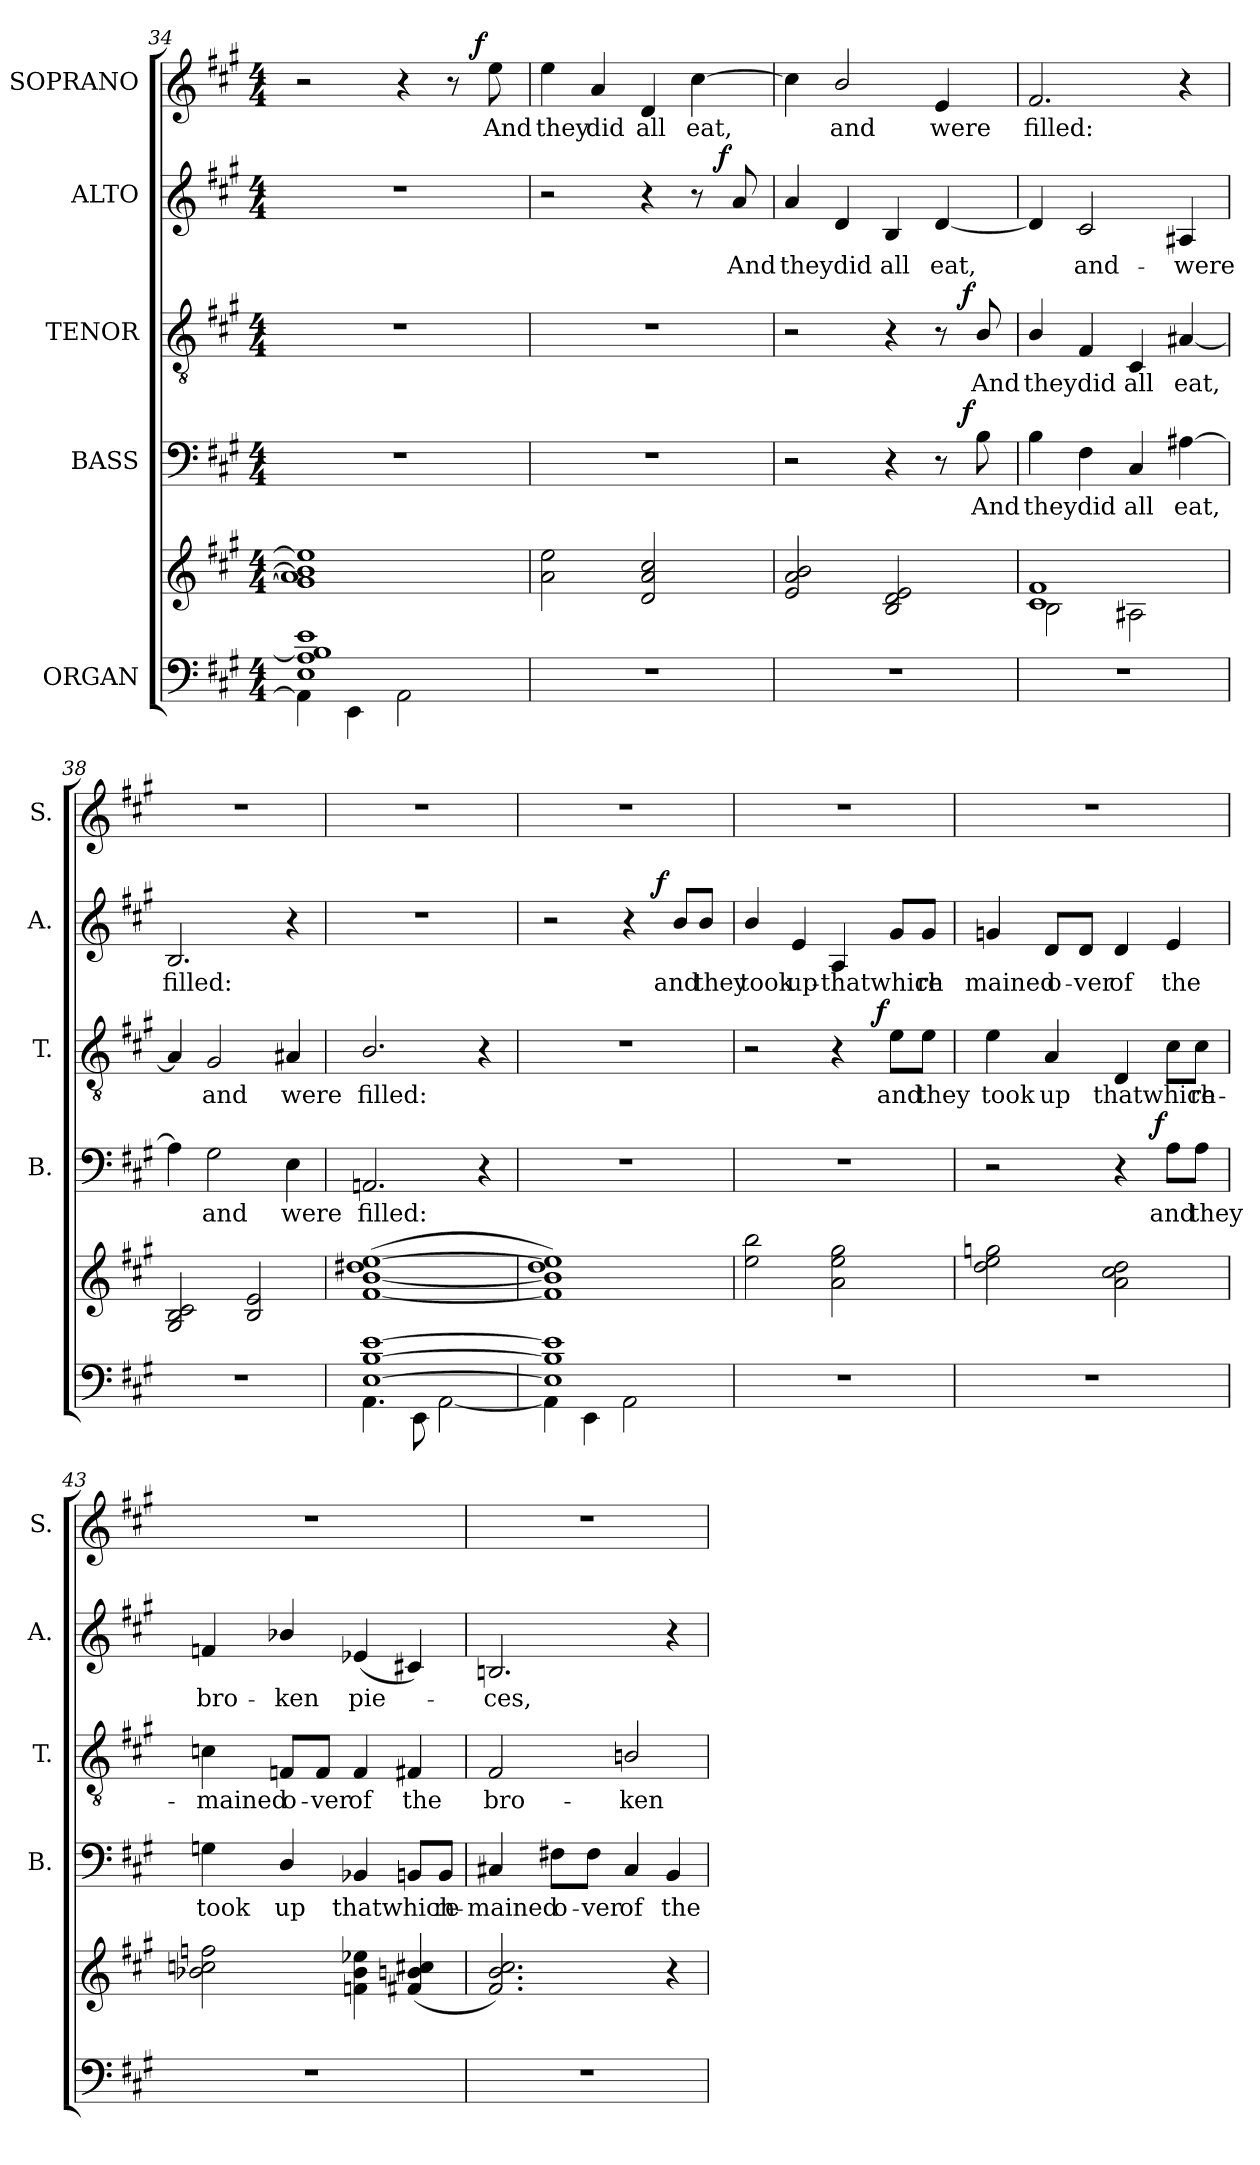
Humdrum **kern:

**kern	**kern	**kern	**text	**dynam	**kern	**text	**dynam	**kern	**text	**dynam	**kern	**text	**dynam
*part5	*part5	*part4	*part4	*part4	*part3	*part3	*part3	*part2	*part2	*part2	*part1	*part1	*part1
*staff6	*staff5	*staff4	*staff4	*staff4	*staff3	*staff3	*staff3	*staff2	*staff2	*staff2	*staff1	*staff1	*staff1
*I"ORGAN	*	*I"BASS	*	*	*I"TENOR	*	*	*I"ALTO	*	*	*I"SOPRANO	*	*
*	*	*I'B.	*	*	*I'T.	*	*	*I'A.	*	*	*I'S.	*	*
*clefF4	*clefG2	*clefF4	*	*	*clefGv2	*	*	*clefG2	*	*	*clefG2	*	*
*k[f#c#g#]	*k[f#c#g#]	*k[f#c#g#]	*	*	*k[f#c#g#]	*	*	*k[f#c#g#]	*	*	*k[f#c#g#]	*	*
*A:	*A:	*A:	*	*	*A:	*	*	*A:	*	*	*A:	*	*
*M4/4	*M4/4	*M4/4	*	*	*M4/4	*	*	*M4/4	*	*	*M4/4	*	*
=34	=34	=34	=34	=34	=34	=34	=34	=34	=34	=34	=34	=34	=34
*^	*	*	*	*	*	*	*	*	*	*	*^	*	*
1E 1A 1B] 1e	4AA\]	1g#] 1a 1b] 1ee]	1r	.	.	1r	.	.	1r	.	.	2r	2ryy	.	.
.	4EE\	.	.	.	.	.	.	.	.	.	.	.	.	.	.
.	2AA\	.	.	.	.	.	.	.	.	.	.	4r	4ryy	.	.
.	.	.	.	.	.	.	.	.	.	.	.	8r	16.ryy	.	.
!	!	!	!	!	!	!	!	!	!	!	!	!	!	!	!LO:DY:a
.	.	.	.	.	.	.	.	.	.	.	.	.	8ryy	.	f
!	!	!	!	!	!	!	!	!	!	!	!	!	!	!LO:LY:b	!
.	.	.	.	.	.	.	.	.	.	.	.	8ee\	.	And	.
.	.	.	.	.	.	.	.	.	.	.	.	.	32ryy	.	.
=35	=35	=35	=35	=35	=35	=35	=35	=35	=35	=35	=35	=35	=35	=35	=35
!	!	!	!	!	!	!	!	!	!	!	!	!	!	!LO:LY:b	!
*v	*v	*	*	*	*	*	*	*	*^	*	*	*v	*v	*	*
1r	2a\ 2ee\	1r	.	.	1r	.	.	2r	2ryy	.	.	4ee\	they	.
!	!	!	!	!	!	!	!	!	!	!	!	!	!LO:LY:b	!
.	.	.	.	.	.	.	.	.	.	.	.	4a/	did	.
!	!	!	!	!	!	!	!	!	!	!	!	!	!LO:LY:b	!
.	2d/ 2a/ 2cc#/	.	.	.	.	.	.	4r	4ryy	.	.	4d/	all	.
!	!	!	!	!	!	!	!	!	!	!	!	!	!LO:LY:b	!
.	.	.	.	.	.	.	.	8r	16.ryy	.	.	[<4cc#\	eat,	.
!	!	!	!	!	!	!	!	!	!	!	!LO:DY:a	!	!	!
.	.	.	.	.	.	.	.	.	8ryy	.	f	.	.	.
!	!	!	!	!	!	!	!	!	!	!LO:LY:b	!	!	!	!
.	.	.	.	.	.	.	.	8a/	.	And	.	.	.	.
.	.	.	.	.	.	.	.	.	32ryy	.	.	.	.	.
!!LO:PB:g=z
=36	=36	=36	=36	=36	=36	=36	=36	=36	=36	=36	=36	=36	=36	=36
!	!	!	!	!	!	!	!	!	!	!LO:LY:b	!	!	!	!
*	*	*^	*	*	*^	*	*	*v	*v	*	*	*	*	*
1r	2e/ 2a/ 2b/	2r	2ryy	.	.	2r	2ryy	.	.	4a/	theydid	.	4cc#\]	.	.
!	!	!	!	!	!	!	!	!	!	!	!	!	!	!LO:LY:b	!
.	.	.	.	.	.	.	.	.	.	4d/	.	.	2b/	and	.
!	!	!	!	!	!	!	!	!	!	!	!LO:LY:b	!	!	!	!
.	2B/ 2d/ 2e/	4r	4ryy	.	.	4r	4ryy	.	.	4B/	all	.	.	.	.
!	!	!	!	!	!	!	!	!	!	!	!LO:LY:b	!	!	!LO:LY:b	!
.	.	8r	16.ryy	.	.	8r	16.ryy	.	.	[<4d/	eat,	.	4e/	were	.
!	!	!	!	!	!LO:DY:a	!	!	!	!LO:DY:a	!	!	!	!	!	!
.	.	.	8ryy	.	f	.	8ryy	.	f	.	.	.	.	.	.
!	!	!	!	!LO:LY:b	!	!	!	!LO:LY:b	!	!	!	!	!	!	!
.	.	8B\	.	And	.	8B/	.	And	.	.	.	.	.	.	.
.	.	.	32ryy	.	.	.	32ryy	.	.	.	.	.	.	.	.
=37	=37	=37	=37	=37	=37	=37	=37	=37	=37	=37	=37	=37	=37	=37	=37
*	*^	*	*	*	*	*	*	*	*	*	*	*	*	*	*
!	!	!	!	!	!LO:LY:b	!	!	!	!LO:LY:b	!	!	!	!	!	!LO:LY:b	!
*	*	*	*v	*v	*	*	*	*	*	*	*	*	*	*	*	*
*	*	*	*	*	*	*v	*v	*	*	*	*	*	*	*	*
1r	1c# 1f#	2B\	4B\	theydid	.	4B/	theydid	.	4d/]	.	.	2.f#/	filled:	.
!	!	!	!	!	!	!	!	!	!	!LO:LY:b	!	!	!	!
.	.	.	4F#\	.	.	4F#/	.	.	2c#/	and-	.	.	.	.
!	!	!	!	!LO:LY:b	!	!	!LO:LY:b	!	!	!	!	!	!	!
.	.	2A#X\	4C#/	all	.	4C#/	all	.	.	.	.	.	.	.
!	!	!	!	!LO:LY:b	!	!	!LO:LY:b	!	!	!LO:LY:b	!	!	!	!
.	.	.	[>4A#X\	eat,	.	[<4A#X/	eat,	.	4A#X/	-were	.	4r	.	.
*	*v	*v	*	*	*	*	*	*	*	*	*	*	*	*
=38	=38	=38	=38	=38	=38	=38	=38	=38	=38	=38	=38	=38	=38
!	!	!	!	!	!	!	!	!	!LO:LY:b	!	!	!	!
1r	2G#/ 2B/ 2c#/	4A#\]	.	.	4A#/]	.	.	2.B/	filled:	.	1r	.	.
!	!	!	!LO:LY:b	!	!	!LO:LY:b	!	!	!	!	!	!	!
.	.	2G#\	and	.	2G#/	and	.	.	.	.	.	.	.
.	2B/ 2e/	.	.	.	.	.	.	.	.	.	.	.	.
!	!	!	!LO:LY:b	!	!	!LO:LY:b	!	!	!	!	!	!	!
.	.	4E\	were	.	4A#X/	were	.	4r	.	.	.	.	.
=39	=39	=39	=39	=39	=39	=39	=39	=39	=39	=39	=39	=39	=39
*^	*	*	*	*	*	*	*	*	*	*	*	*	*
!	!	!	!	!LO:LY:b	!	!	!LO:LY:b	!	!	!	!	!	!	!
[>1E [>1B [>1e	4.AA\	(<[<1f# [<1b 1dd#X [>1ee	2.AAn/	filled:	.	2.B/	filled:	.	1r	.	.	1r	.	.
.	8EE\	.	.	.	.	.	.	.	.	.	.	.	.	.
.	[<2AA\	.	.	.	.	.	.	.	.	.	.	.	.	.
.	.	.	4r	.	.	4r	.	.	.	.	.	.	.	.
=40	=40	=40	=40	=40	=40	=40	=40	=40	=40	=40	=40	=40	=40	=40
*	*	*	*	*	*	*	*	*	*^	*	*	*	*	*
1E] 1B] 1e]	4AA\]	1f#] 1b] 1dd 1ee])	1r	.	.	1r	.	.	2r	2ryy	.	.	1r	.	.
.	4EE\	.	.	.	.	.	.	.	.	.	.	.	.	.	.
.	2AA\	.	.	.	.	.	.	.	4r	8.ryy	.	.	.	.	.
!	!	!	!	!	!	!	!	!	!	!	!	!LO:DY:a	!	!	!
.	.	.	.	.	.	.	.	.	.	4ryy	.	f	.	.	.
!	!	!	!	!	!	!	!	!	!	!	!LO:LY:b	!	!	!	!
.	.	.	.	.	.	.	.	.	8b/L	.	and	.	.	.	.
!	!	!	!	!	!	!	!	!	!	!	!LO:LY:b	!	!	!	!
.	.	.	.	.	.	.	.	.	8b/J	.	they	.	.	.	.
.	.	.	.	.	.	.	.	.	.	16ryy	.	.	.	.	.
=41	=41	=41	=41	=41	=41	=41	=41	=41	=41	=41	=41	=41	=41	=41	=41
!	!	!	!	!	!	!	!	!	!	!	!LO:LY:b	!	!	!	!
*v	*v	*	*	*	*	*^	*	*	*v	*v	*	*	*	*	*
1r	2ee\ 2bb\	1r	.	.	2r	2ryy	.	.	4b/	took	.	1r	.	.
!	!	!	!	!	!	!	!	!	!	!LO:LY:b	!	!	!	!
.	.	.	.	.	.	.	.	.	4e/	up-	.	.	.	.
!	!	!	!	!	!	!	!	!	!	!LO:LY:b	!	!	!	!
.	2a\ 2ee\ 2gg#\	.	.	.	4r	8..ryy	.	.	4A/	-thatwhich	.	.	.	.
!	!	!	!	!	!	!	!	!LO:DY:a	!	!	!	!	!	!
.	.	.	.	.	.	4ryy	.	f	.	.	.	.	.	.
!	!	!	!	!	!	!	!LO:LY:b	!	!	!	!	!	!	!
.	.	.	.	.	8e\L	.	and	.	8g#/L	.	.	.	.	.
!	!	!	!	!	!	!	!LO:LY:b	!	!	!LO:LY:b	!	!	!	!
.	.	.	.	.	8e\J	.	they	.	8g#/J	re	.	.	.	.
.	.	.	.	.	.	32ryy	.	.	.	.	.	.	.	.
!!LO:PB:g=z
=42	=42	=42	=42	=42	=42	=42	=42	=42	=42	=42	=42	=42	=42	=42
!	!	!	!	!	!	!	!LO:LY:b	!	!	!LO:LY:b	!	!	!	!
*	*	*^	*	*	*v	*v	*	*	*	*	*	*	*	*
1r	2dd\ 2ee\ 2ggn\	2r	2ryy	.	.	4e\	took	.	4gn/	mained	.	1r	.	.
!	!	!	!	!	!	!	!LO:LY:b	!	!	!LO:LY:b	!	!	!	!
.	.	.	.	.	.	4A/	up	.	8d/L	o-	.	.	.	.
!	!	!	!	!	!	!	!	!	!	!LO:LY:b:rj	!	!	!	!
.	.	.	.	.	.	.	.	.	8d/J	-ver	.	.	.	.
!	!	!	!	!	!	!	!LO:LY:b	!	!	!LO:LY:b	!	!	!	!
.	2a\ 2cc#\ 2dd\	4r	8..ryy	.	.	4D/	thatwhich	.	4d/	of	.	.	.	.
!	!	!	!	!	!LO:DY:a	!	!	!	!	!	!	!	!	!
.	.	.	4ryy	.	f	.	.	.	.	.	.	.	.	.
!	!	!	!	!LO:LY:b	!	!	!	!	!	!LO:LY:b	!	!	!	!
.	.	8A\L	.	and	.	8c#\L	.	.	4e/	the	.	.	.	.
!	!	!	!	!LO:LY:b	!	!	!LO:LY:b	!	!	!	!	!	!	!
.	.	8A\J	.	they	.	8c#\J	re-	.	.	.	.	.	.	.
.	.	.	32ryy	.	.	.	.	.	.	.	.	.	.	.
=43	=43	=43	=43	=43	=43	=43	=43	=43	=43	=43	=43	=43	=43	=43
!	!	!	!	!LO:LY:b	!	!	!LO:LY:b	!	!	!LO:LY:b	!	!	!	!
*	*	*v	*v	*	*	*	*	*	*	*	*	*	*	*
1r	2b-X\ 2ccn\ 2ffn\	4Gn\	took	.	4cn\	-mained	.	4fn/	bro-	.	1r	.	.
!	!	!	!LO:LY:b	!	!	!LO:LY:b	!	!	!LO:LY:b	!	!	!	!
.	.	4D/	up	.	8Fn/L	o-	.	4b-X/	-ken	.	.	.	.
!	!	!	!	!	!	!LO:LY:b:rj	!	!	!	!	!	!	!
.	.	.	.	.	8F/J	-ver	.	.	.	.	.	.	.
!	!	!	!LO:LY:b	!	!	!LO:LY:b	!	!	!LO:LY:b	!	!	!	!
.	4fn\ 4b-\ 4ee-X\	4BB-X/	thatwhich	.	4F/	of	.	(<4e-X/	pie-	.	.	.	.
!	!	!	!	!	!	!LO:LY:b	!	!	!	!	!	!	!
.	(<4f#X/ 4bn/ 4cc#X/	8BBn/L	.	.	4F#X/	the	.	4c#X/)	.	.	.	.	.
!	!	!	!LO:LY:b	!	!	!	!	!	!	!	!	!	!
.	.	8BB/J	re-	.	.	.	.	.	.	.	.	.	.
=44	=44	=44	=44	=44	=44	=44	=44	=44	=44	=44	=44	=44	=44
!	!	!	!LO:LY:b	!	!	!LO:LY:b	!	!	!LO:LY:b	!	!	!	!
1r	2.f#/ 2.b/ 2.cc#/)	4C#X/	-mained	.	2F#/	bro-	.	2.Bn/	-ces,	.	1r	.	.
!	!	!	!LO:LY:b	!	!	!	!	!	!	!	!	!	!
.	.	8F#X\L	o-	.	.	.	.	.	.	.	.	.	.
!	!	!	!LO:LY:b	!	!	!	!	!	!	!	!	!	!
.	.	8F#\J	-ver	.	.	.	.	.	.	.	.	.	.
!	!	!	!LO:LY:b	!	!	!LO:LY:b	!	!	!	!	!	!	!
.	.	4C#/	of	.	2Bn/	-ken	.	.	.	.	.	.	.
!	!	!	!LO:LY:b	!	!	!	!	!	!	!	!	!	!
.	4r	4BB/	the	.	.	.	.	4r	.	.	.	.	.
=	=	=	=	=	=	=	=	=	=	=	=	=	=
*-	*-	*-	*-	*-	*-	*-	*-	*-	*-	*-	*-	*-	*-
